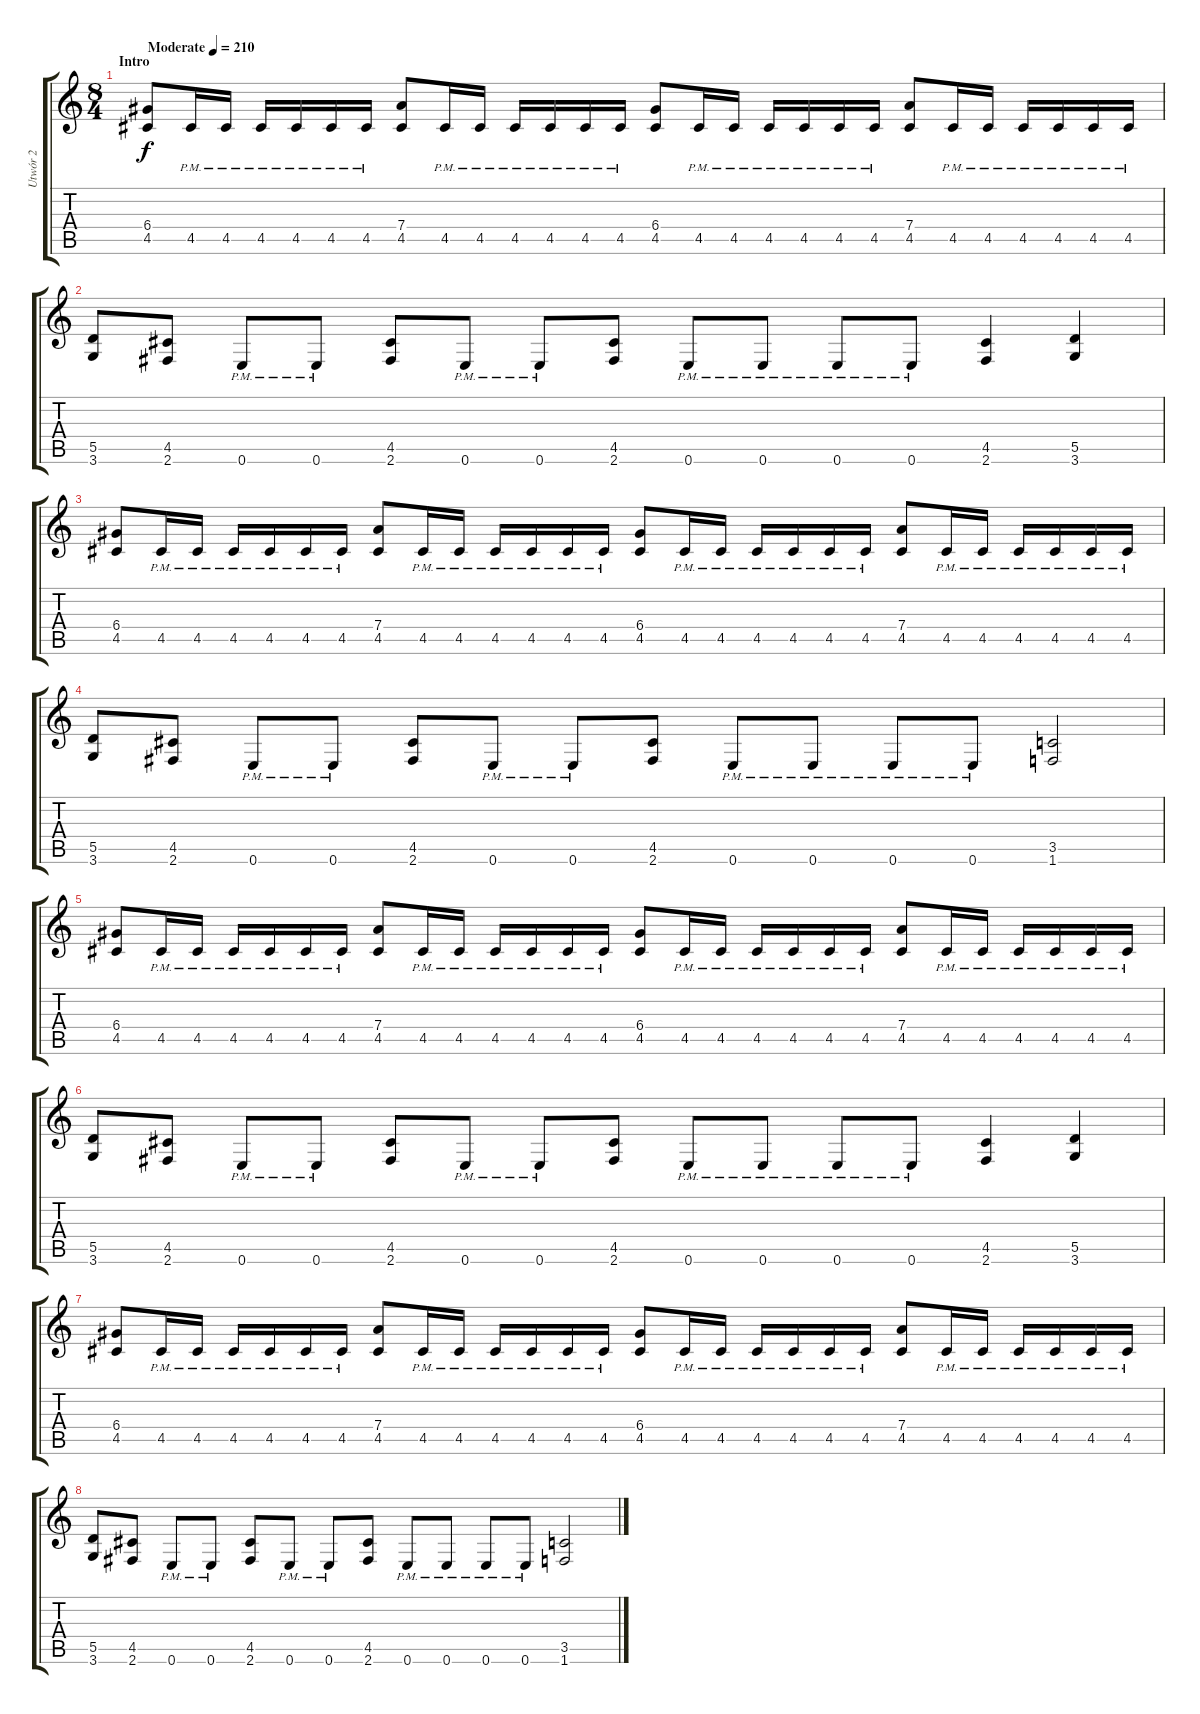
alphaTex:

\track ("Utwór 2" "Utwór 2") {instrument distortionguitar}
\staff {score tabs}
\tuning (E4 B3 G3 D3 A2 E2) {hide}
\ts (8 4)
\section ("" "Intro")
\tempo (210 "Moderate")
\tempo 208
\tempo (210 "Moderate")
\clef g2
\ks c
(6.4 4.5).8{dy f instrument distortionguitar} 4.5{pm}.16 4.5{pm}.16 4.5{pm}.16 4.5{pm}.16 4.5{pm}.16 4.5{pm}.16 (7.4 4.5).8 4.5{pm}.16 4.5{pm}.16 4.5{pm}.16 4.5{pm}.16 4.5{pm}.16 4.5{pm}.16 (6.4 4.5).8 4.5{pm}.16 4.5{pm}.16 4.5{pm}.16 4.5{pm}.16 4.5{pm}.16 4.5{pm}.16 (7.4 4.5).8 4.5{pm}.16 4.5{pm}.16 4.5{pm}.16 4.5{pm}.16 4.5{pm}.16 4.5{pm}.16 |
(5.5 3.6).8 (4.5 2.6).8 0.6{pm}.8 0.6{pm}.8 (4.5 2.6).8 0.6{pm}.8 0.6{pm}.8 (4.5 2.6).8 0.6{pm}.8 0.6{pm}.8 0.6{pm}.8 0.6{pm}.8 (4.5 2.6).4 (5.5 3.6).4 |
(6.4 4.5).8 4.5{pm}.16 4.5{pm}.16 4.5{pm}.16 4.5{pm}.16 4.5{pm}.16 4.5{pm}.16 (7.4 4.5).8 4.5{pm}.16 4.5{pm}.16 4.5{pm}.16 4.5{pm}.16 4.5{pm}.16 4.5{pm}.16 (6.4 4.5).8 4.5{pm}.16 4.5{pm}.16 4.5{pm}.16 4.5{pm}.16 4.5{pm}.16 4.5{pm}.16 (7.4 4.5).8 4.5{pm}.16 4.5{pm}.16 4.5{pm}.16 4.5{pm}.16 4.5{pm}.16 4.5{pm}.16 |
(5.5 3.6).8 (4.5 2.6).8 0.6{pm}.8 0.6{pm}.8 (4.5 2.6).8 0.6{pm}.8 0.6{pm}.8 (4.5 2.6).8 0.6{pm}.8 0.6{pm}.8 0.6{pm}.8 0.6{pm}.8 (3.5 1.6).2 |
(6.4 4.5).8 4.5{pm}.16 4.5{pm}.16 4.5{pm}.16 4.5{pm}.16 4.5{pm}.16 4.5{pm}.16 (7.4 4.5).8 4.5{pm}.16 4.5{pm}.16 4.5{pm}.16 4.5{pm}.16 4.5{pm}.16 4.5{pm}.16 (6.4 4.5).8 4.5{pm}.16 4.5{pm}.16 4.5{pm}.16 4.5{pm}.16 4.5{pm}.16 4.5{pm}.16 (7.4 4.5).8 4.5{pm}.16 4.5{pm}.16 4.5{pm}.16 4.5{pm}.16 4.5{pm}.16 4.5{pm}.16 |
(5.5 3.6).8 (4.5 2.6).8 0.6{pm}.8 0.6{pm}.8 (4.5 2.6).8 0.6{pm}.8 0.6{pm}.8 (4.5 2.6).8 0.6{pm}.8 0.6{pm}.8 0.6{pm}.8 0.6{pm}.8 (4.5 2.6).4 (5.5 3.6).4 |
(6.4 4.5).8 4.5{pm}.16 4.5{pm}.16 4.5{pm}.16 4.5{pm}.16 4.5{pm}.16 4.5{pm}.16 (7.4 4.5).8 4.5{pm}.16 4.5{pm}.16 4.5{pm}.16 4.5{pm}.16 4.5{pm}.16 4.5{pm}.16 (6.4 4.5).8 4.5{pm}.16 4.5{pm}.16 4.5{pm}.16 4.5{pm}.16 4.5{pm}.16 4.5{pm}.16 (7.4 4.5).8 4.5{pm}.16 4.5{pm}.16 4.5{pm}.16 4.5{pm}.16 4.5{pm}.16 4.5{pm}.16 |
(5.5 3.6).8 (4.5 2.6).8 0.6{pm}.8 0.6{pm}.8 (4.5 2.6).8 0.6{pm}.8 0.6{pm}.8 (4.5 2.6).8 0.6{pm}.8 0.6{pm}.8 0.6{pm}.8 0.6{pm}.8 (3.5 1.6).2
